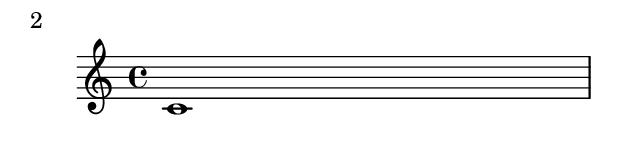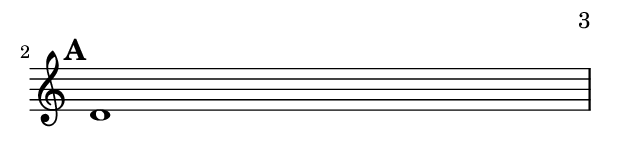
%% Generated by lilypond-book
%% Options: [exampleindent=10.16\mm,indent=0\mm,line-width=160\mm,paper-height=845.047\pt,paper-width=597.508\pt,papersize='(cons (* 597.508 pt) (* 845.047 pt))]
\include "lilypond-book-preamble.ly"


% ****************************************************************
% Start cut-&-pastable-section
% ****************************************************************

#(ly:set-option 'eps-box-padding 3.000000)



\paper {
  #(set-paper-size '(cons (* 597.508 pt) (* 845.047 pt)))
  indent = 0\mm
  line-width = 160\mm
  % offset the left padding, also add 1mm as lilypond creates cropped
  % images with a little space on the right
  line-width = #(- line-width (* mm  3.000000) (* mm 1))
}

\layout {
  
}




% ****************************************************************
% ly snippet:
% ****************************************************************
\sourcefilename "/lilypond-2.26.0/input/regression/toc.ly"
\sourcefileline 0
\version "2.23.14"

\header {
  texidoc = "A table of contents is included using
@code{\\markuplist \\table-of-contents}. The toc items are added with
the @code{\\tocItem} command. In the PDF backend, the toc items are linked
to the corresponding pages."
}

#(set-default-paper-size "a6")

\book {
  \markuplist \table-of-contents
  \pageBreak

  \tocItem \markup "The first score"
  \score {
    {
      \tocItem \markup "(score begins here)"
      c'1 \pageBreak
      \mark \default \tocItem \markup "Mark A"
      d'
    }
  }
  \pageBreak
  \tocItem \markup "The second score"
  \score {
    { e' }
    \header { piece = "Second score" }
  }
}



% ****************************************************************
% end ly snippet
% ****************************************************************
